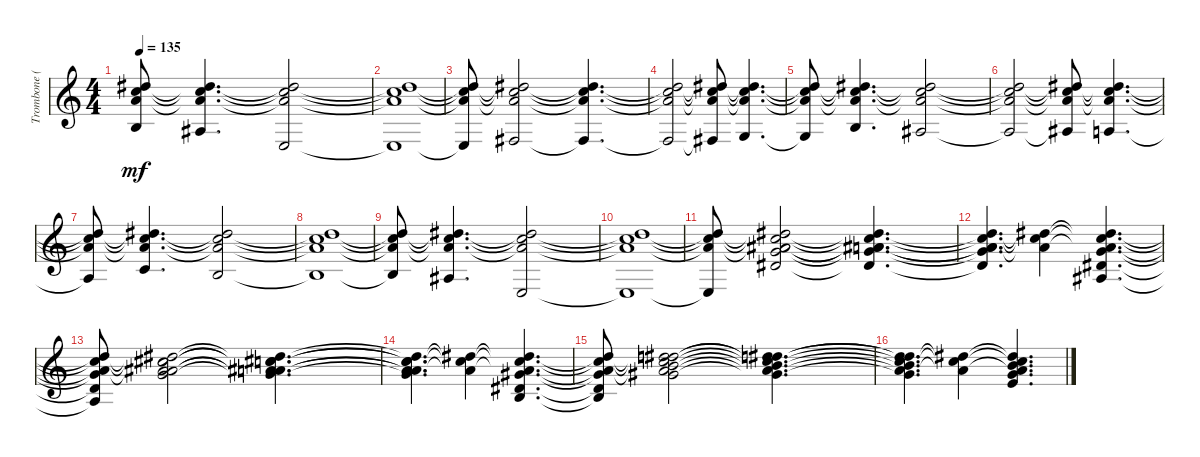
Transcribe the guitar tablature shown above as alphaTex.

\track ("Trombone (echo)" "Trombone (") {instrument trombone}
\staff {score}
\tuning (E4 B3 G3 D3 A2 E2 B1) {hide}
\ts (4 4)
\tempo 135
\clef g2
\ks c
(11.1{t} 13.2{t} 14.3{t} 9.4{t}).8{dy mf} (11.1{t} 13.2{t} 14.3{t} 8.4).4{d} (11.1{t} 13.2{t} 14.3{t} 2.4).2 |
(11.1{t} 13.2{t} 14.3{t} 2.4{t}).1 |
(11.1{t} 13.2{t} 14.3{t} 2.4{t}).8 (11.1{t} 13.2{t} 14.3{t} 4.4).2 (11.1{t} 13.2{t} 14.3{t} 4.4{t}).4{d} |
(11.1{t} 13.2{t} 14.3{t} 4.4{t}).2 (11.1{t} 13.2{t} 14.3{t} 4.4{t}).8 (11.1{t} 13.2{t} 14.3{t} 5.4).4{d} |
(11.1{t} 13.2{t} 14.3{t} 5.4{t}).8 (11.1{t} 13.2{t} 14.3{t} 9.4).4{d} (11.1{t} 13.2{t} 14.3{t} 8.4).2 |
(11.1{t} 13.2{t} 14.3{t} 8.4{t}).2 (11.1{t} 13.2{t} 14.3{t} 8.4{t}).8 (11.1{t} 13.2{t} 14.3{t} 7.4).4{d} |
(11.1{t} 13.2{t} 14.3{t} 7.4{t}).8 (11.1{t} 13.2{t} 14.3{t} 10.4).4{d} (11.1{t} 13.2{t} 14.3{t} 9.4).2 |
(11.1{t} 13.2{t} 14.3{t} 9.4{t}).1 |
(11.1{t} 13.2{t} 14.3{t} 9.4{t}).8 (11.1{t} 13.2{t} 14.3{t} 8.4).4{d} (11.1{t} 13.2{t} 14.3{t} 2.4).2 |
(11.1{t} 13.2{t} 14.3{t} 2.4{t}).1 |
(11.1{t} 13.2{t} 14.3{t} 2.4{t}).8 (11.1{t} 13.2{t} 14.3{t} 20.4 22.5 23.6).2 (11.1{t} 13.2{t} 14.3{t} 20.4{t} 22.5{t} 23.6{t}).4{d} |
(11.1{t} 13.2{t} 14.3{t} 20.4{t} 22.5{t} 23.6{t}).4{d} (11.1{t} 13.2{t} 14.3{t}).4 (11.1{t} 13.2{t} 14.3{t} 13.4 22.5 18.6).4{d} |
(11.1{t} 13.2{t} 14.3{t} 13.4{t} 22.5{t} 18.6{t}).8 (11.1{t} 13.2{t} 14.3{t} 23.4 22.5 30.6).2 (11.1{t} 13.2{t} 14.3{t} 23.4{t} 22.5{t} 30.6{t}).4{d} |
(11.1{t} 13.2{t} 14.3{t} 23.4{t} 22.5{t} 30.6{t}).4{d} (11.1{t} 13.2{t} 14.3{t}).4 (11.1{t} 13.2{t} 14.3{t} 18.4 18.5 19.6).4{d} |
(11.1{t} 13.2{t} 14.3{t} 18.4{t} 18.5{t} 19.6{t}).8 (11.1{t} 13.2{t} 14.3{t} 24.4 26.5 28.6).2 (11.1{t} 13.2{t} 14.3{t} 24.4{t} 26.5{t} 28.6{t}).4{d} |
(11.1{t} 13.2{t} 14.3{t} 24.4{t} 26.5{t} 28.6{t}).4{d} (11.1{t} 13.2{t} 14.3{t}).4 (11.1{t} 13.2{t} 14.3{t} 21.4 22.5 24.6).4{d}
